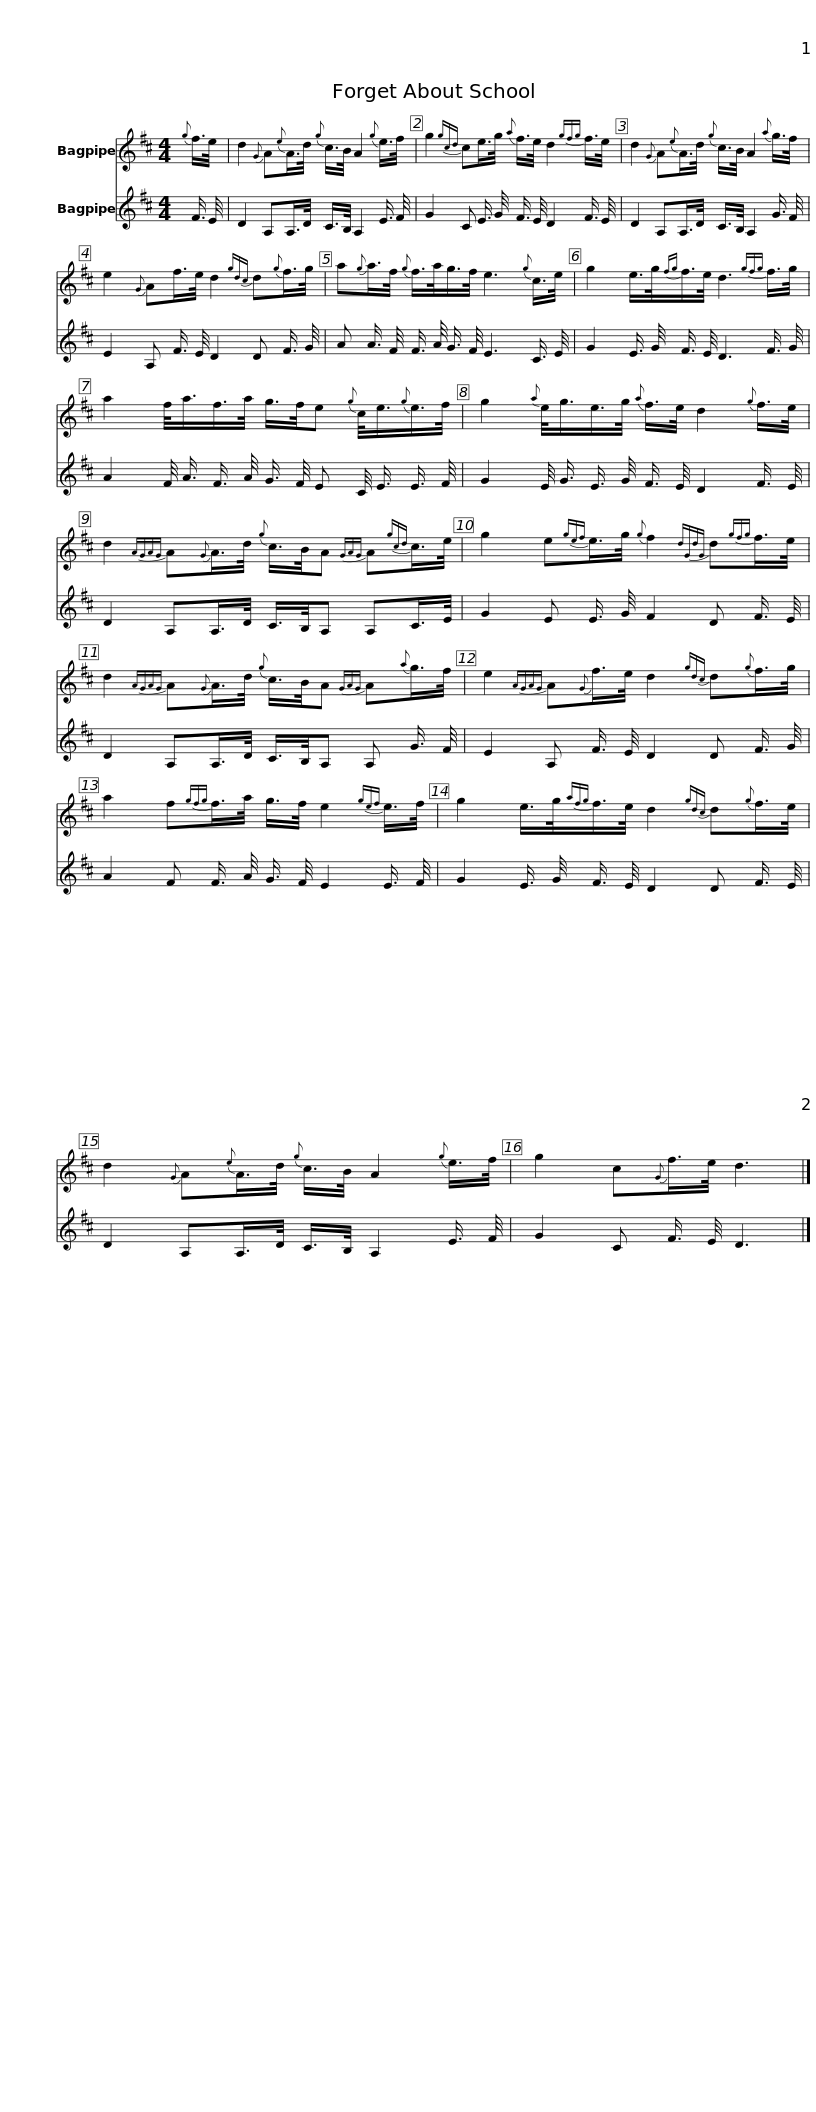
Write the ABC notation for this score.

X:1
%%score 1 2
L:1/8
M:4/4
I:linebreak $
K:none
V:1 treble transpose=-2
V:2 treble transpose=-2
V:1
[K:D]{g} f/>e/ | d2{G} A{e}A/>d/{g} c/>B/ A2{g} e/>f/ | g2{gcd} ce/>g/{a} f/>e/ d2{gfg} f/>e/ | d2{G} A{e}A/>d/{g} c/>B/ A2{a} g/>f/ | e2{G} Af/>e/ d2{gdc} d{g}f/>g/ |$ %5
 a{g}a/>f/{g} f/>a/g/>f/ e3{g} c/>e/ | g2 e/>g/{fg}f/>e/ d3{gfg} f/>g/ | a2 f/<a/f/>a/ g/>f/e{g} c/<e/{g}e/>f/ | g2{a} e/<g/e/>g/{a} f/>e/ d2{g} f/>e/ |$ d2{AGAG} A{G}A/>d/{g} c/>B/A{GAG} A{gcd}c/>e/ | %10
 g2 e{gef}e/>g/{g} f2{dGdG} d{gfg}f/>e/ | d2{AGAG} A{G}A/>d/{g} c/>B/A{GAG} A{a}g/>f/ | e2{AGAG} A{G}f/>e/ d2{gdc} d{g}f/>g/ |$ a2 f{gfg}f/>a/ g/>f/ e2{gef} e/>f/ | g2 e/>g/{afg}f/>e/ d2{gdc} d{g}f/>e/ | %15
 d2{G} A{e}A/>d/{g} c/>B/ A2{g} e/>f/ | g2 c{G}f/>e/ d3 |] %17
V:2
[K:D] F3/4 E/4 | D2 A,A,/>D/ C/>B,/ A,2 E3/4 F/4 | G2 C E3/4 G/4 F3/4 E/4 D2 F3/4 E/4 | D2 A,A,/>D/ C/>B,/ A,2 G3/4 F/4 | E2 A, F3/4 E/4 D2 D F3/4 G/4 |$ %5
 A A3/4 F/4 F3/4 A/4 G3/4 F/4 E3 C3/4 E/4 | G2 E3/4 G/4 F3/4 E/4 D3 F3/4 G/4 | A2 F/4 A3/4 F3/4 A/4 G3/4 F/4 E C/4 E3/4 E3/4 F/4 | G2 E/4 G3/4 E3/4 G/4 F3/4 E/4 D2 F3/4 E/4 |$ D2 A,A,/>D/ C/>B,/A, A,C/>E/ | %10
 G2 E E3/4 G/4 F2 D F3/4 E/4 | D2 A,A,/>D/ C/>B,/A, A, G3/4 F/4 | E2 A, F3/4 E/4 D2 D F3/4 G/4 |$ A2 F F3/4 A/4 G3/4 F/4 E2 E3/4 F/4 | G2 E3/4 G/4 F3/4 E/4 D2 D F3/4 E/4 | %15
 D2 A,A,/>D/ C/>B,/ A,2 E3/4 F/4 | G2 C F3/4 E/4 D3 |] %17
